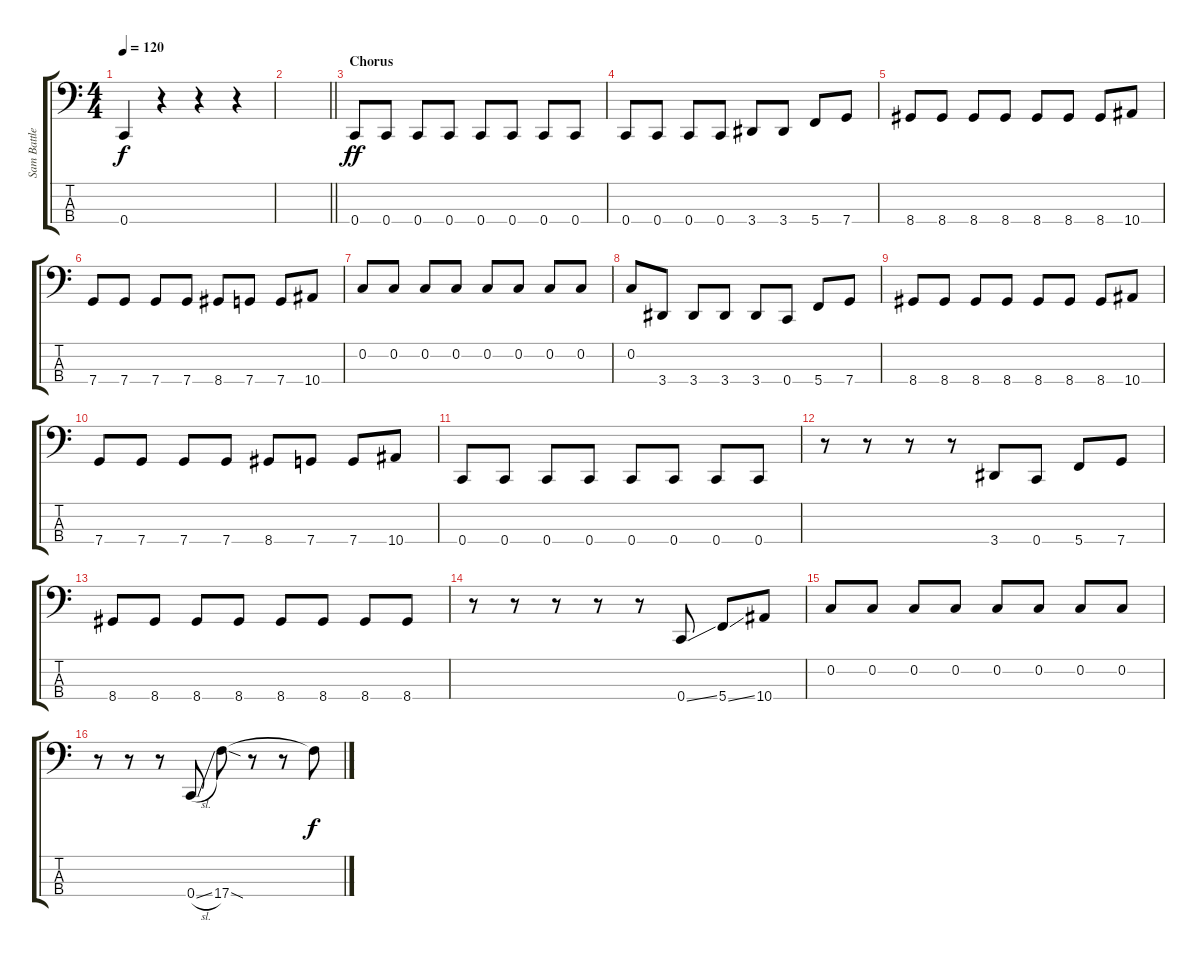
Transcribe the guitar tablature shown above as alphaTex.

\track ("Sam Battley" "Sam Battle") {instrument electricbasspick}
\staff {score tabs}
\tuning (F2 C2 G1 C1) {hide}
\ts (4 4)
\tempo 120
\clef f4
\ks c
0.4.4{dy f} r.4 r.4 r.4 |
\barLineRight lightlight
|
\section ("" "Chorus")
0.4.8{dy ff} 0.4.8 0.4.8 0.4.8 0.4.8 0.4.8 0.4.8 0.4.8 |
0.4.8 0.4.8 0.4.8 0.4.8 3.4.8 3.4.8 5.4.8 7.4.8 |
8.4.8 8.4.8 8.4.8 8.4.8 8.4.8 8.4.8 8.4.8 10.4.8 |
7.4.8 7.4.8 7.4.8 7.4.8 8.4.8 7.4.8 7.4.8 10.4.8 |
0.2.8 0.2.8 0.2.8 0.2.8 0.2.8 0.2.8 0.2.8 0.2.8 |
0.2.8 3.4.8 3.4.8 3.4.8 3.4.8 0.4.8 5.4.8 7.4.8 |
8.4.8 8.4.8 8.4.8 8.4.8 8.4.8 8.4.8 8.4.8 10.4.8 |
7.4.8 7.4.8 7.4.8 7.4.8 8.4.8 7.4.8 7.4.8 10.4.8 |
0.4.8 0.4.8 0.4.8 0.4.8 0.4.8 0.4.8 0.4.8 0.4.8 |
r.8 r.8 r.8 r.8 3.4.8 0.4.8 5.4.8 7.4.8 |
8.4.8 8.4.8 8.4.8 8.4.8 8.4.8 8.4.8 8.4.8 8.4.8 |
r.8 r.8 r.8 r.8 r.8 0.4{ss}.8 5.4{ss}.8 10.4.8 |
0.2.8 0.2.8 0.2.8 0.2.8 0.2.8 0.2.8 0.2.8 0.2.8 |
r.8 r.8 r.8 0.4{sl}.8 17.4{sod}.8 r.8 r.8 17.4{t}.8{dy f}
